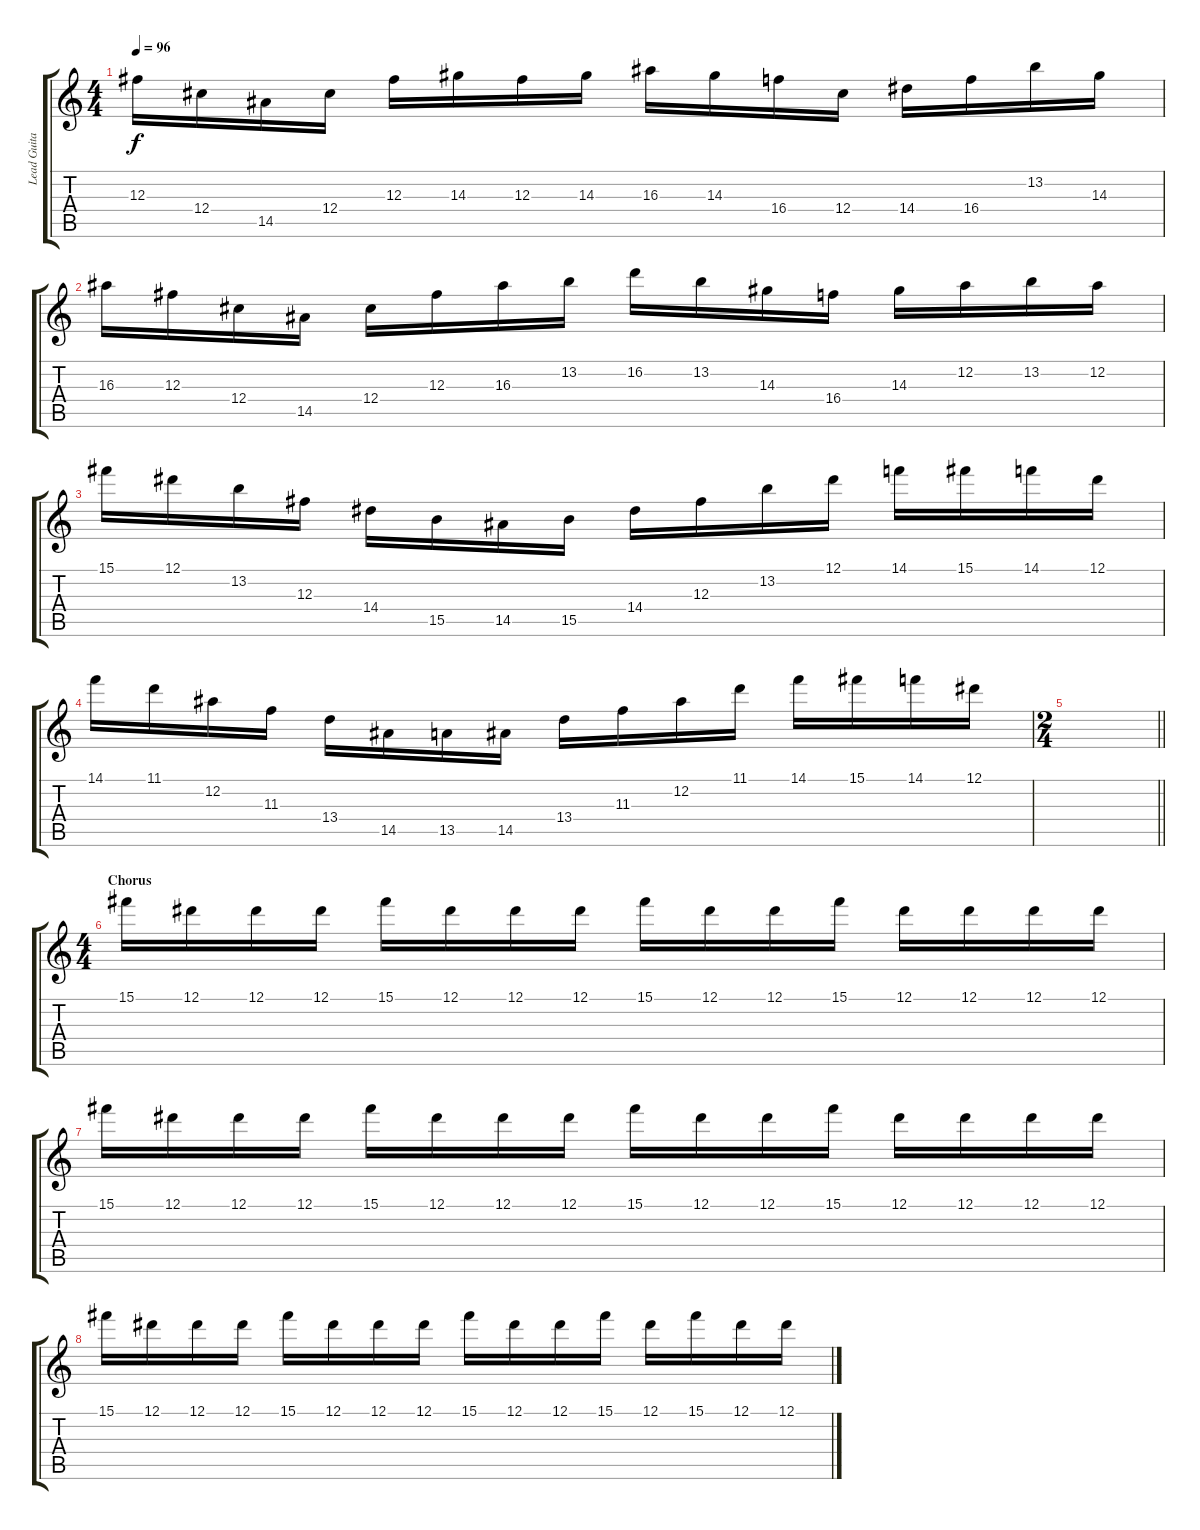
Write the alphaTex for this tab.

\track ("Lead Guitar" "Lead Guita") {instrument distortionguitar}
\staff {score tabs}
\tuning (Eb4 Bb3 Gb3 Db3 Ab2 Db2) {hide}
\ts (4 4)
\tempo 96
\clef g2
\ks c
12.3.16{dy f} 12.4.16 14.5.16 12.4.16 12.3.16 14.3.16 12.3.16 14.3.16 16.3.16 14.3.16 16.4.16 12.4.16 14.4.16 16.4.16 13.2.16 14.3.16 |
16.3.16 12.3.16 12.4.16 14.5.16 12.4.16 12.3.16 16.3.16 13.2.16 16.2.16 13.2.16 14.3.16 16.4.16 14.3.16 12.2.16 13.2.16 12.2.16 |
15.1.16 12.1.16 13.2.16 12.3.16 14.4.16 15.5.16 14.5.16 15.5.16 14.4.16 12.3.16 13.2.16 12.1.16 14.1.16 15.1.16 14.1.16 12.1.16 |
14.1.16 11.1.16 12.2.16 11.3.16 13.4.16 14.5.16 13.5.16 14.5.16 13.4.16 11.3.16 12.2.16 11.1.16 14.1.16 15.1.16 14.1.16 12.1.16 |
\ts (2 4)
\barLineRight lightlight
|
\ts (4 4)
\section ("" "Chorus")
15.1.16 12.1.16 12.1.16 12.1.16 15.1.16 12.1.16 12.1.16 12.1.16 15.1.16 12.1.16 12.1.16 15.1.16 12.1.16 12.1.16 12.1.16 12.1.16 |
15.1.16 12.1.16 12.1.16 12.1.16 15.1.16 12.1.16 12.1.16 12.1.16 15.1.16 12.1.16 12.1.16 15.1.16 12.1.16 12.1.16 12.1.16 12.1.16 |
15.1.16 12.1.16 12.1.16 12.1.16 15.1.16 12.1.16 12.1.16 12.1.16 15.1.16 12.1.16 12.1.16 15.1.16 12.1.16 15.1.16 12.1.16 12.1.16
